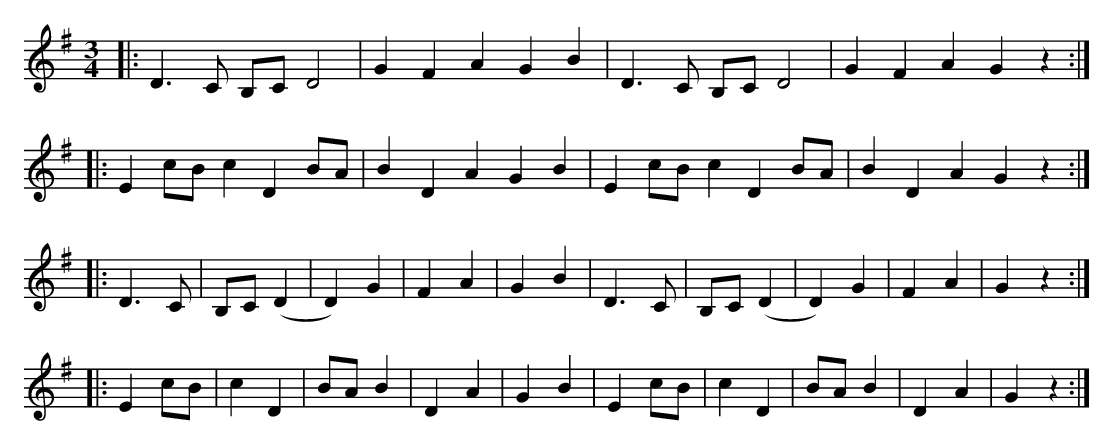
X:1
M:3/4
K:G
|:D3 C B,C D4|G2 F2 A2 G2 B2|D3 C B,C D4|G2 F2 A2 G2 z2:|
|:E2 cB c2 D2 BA|B2 D2 A2 G2 B2|E2 cB c2 D2 BA|B2 D2 A2 G2 z2:|
|:D3 C|B,C (D2|D2) G2|F2 A2|G2 B2|D3 C|B,C (D2|D2) G2|F2 A2|G2 z2:|
|:E2 cB|c2 D2|BA B2|D2 A2|G2 B2|E2 cB|c2 D2|BA B2|D2 A2|G2 z2:|
